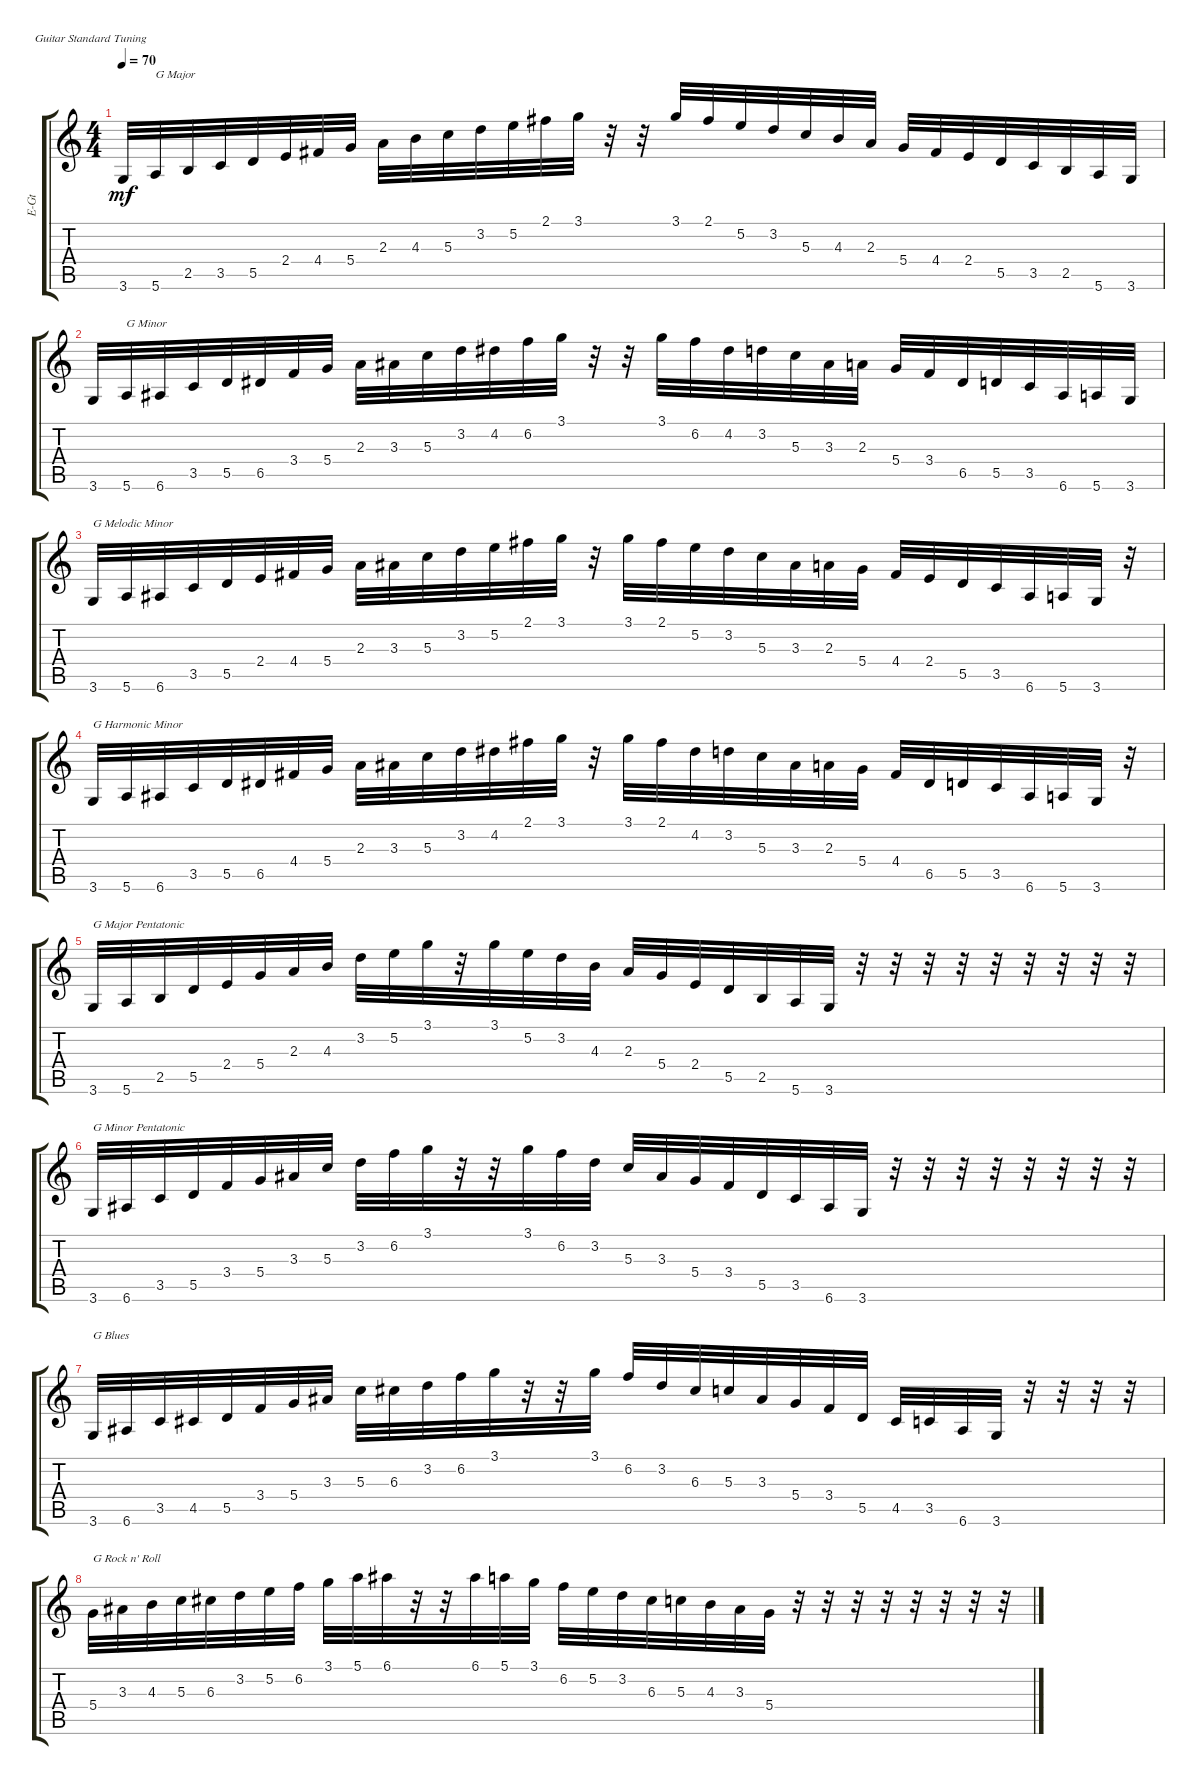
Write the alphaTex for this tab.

\defaultSystemsLayout 4
\bracketExtendMode groupsimilarinstruments
\otherSystemsTrackNameOrientation horizontal
\track ("Electric Guitar" "E-Gt") {instrument overdrivenguitar}
\staff {score tabs}
\tuning (E4 B3 G3 D3 A2 E2)
\ts (4 4)
\tempo 70
\clef g2
\ks c
3.6.32{dy mf instrument overdrivenguitar beam Up} 5.6.32{txt "G Major" beam Up} 2.5.32{beam Up} 3.5.32{beam Up} 5.5.32{beam Up} 2.4.32{beam Up} 4.4{acc #}.32{beam Up} 5.4.32{beam Up} 2.3.32{beam Down} 4.3.32{beam Down} 5.3.32{beam Down} 3.2.32{beam Down} 5.2.32{beam Down} 2.1{acc #}.32{beam Down} 3.1.32{beam Down} r.32{beam Up} r.32{beam Up} 3.1.32{beam Down} 2.1{acc #}.32{beam Down} 5.2.32{beam Down} 3.2.32{beam Down} 5.3.32{beam Down} 4.3.32{beam Down} 2.3.32{beam Down} 5.4.32{beam Up} 4.4{acc #}.32{beam Up} 2.4.32{beam Up} 5.5.32{beam Up} 3.5.32{beam Up} 2.5.32{beam Up} 5.6.32{beam Up} 3.6.32{beam Up} |
3.6.32{beam Up} 5.6.32{txt "G Minor" beam Up} 6.6{acc #}.32{beam Up} 3.5.32{beam Up} 5.5.32{beam Up} 6.5{acc #}.32{beam Up} 3.4.32{beam Up} 5.4.32{beam Up} 2.3.32{beam Down} 3.3{acc #}.32{beam Down} 5.3.32{beam Down} 3.2.32{beam Down} 4.2{acc #}.32{beam Down} 6.2.32{beam Down} 3.1.32{beam Down} r.32{beam Down} r.32{beam Down} 3.1.32{beam Down} 6.2.32{beam Down} 4.2{acc #}.32{beam Down} 3.2.32{beam Down} 5.3.32{beam Down} 3.3{acc #}.32{beam Down} 2.3.32{beam Down} 5.4.32{beam Up} 3.4.32{beam Up} 6.5{acc #}.32{beam Up} 5.5.32{beam Up} 3.5.32{beam Up} 6.6{acc #}.32{beam Up} 5.6.32{beam Up} 3.6.32{beam Up} |
3.6.32{txt "G Melodic Minor" beam Up} 5.6.32{beam Up} 6.6{acc #}.32{beam Up} 3.5.32{beam Up} 5.5.32{beam Up} 2.4.32{beam Up} 4.4{acc #}.32{beam Up} 5.4.32{beam Up} 2.3.32{beam Down} 3.3{acc #}.32{beam Down} 5.3.32{beam Down} 3.2.32{beam Down} 5.2.32{beam Down} 2.1{acc #}.32{beam Down} 3.1.32{beam Down} r.32{beam Down} 3.1.32{beam Down} 2.1{acc #}.32{beam Down} 5.2.32{beam Down} 3.2.32{beam Down} 5.3.32{beam Down} 3.3{acc #}.32{beam Down} 2.3.32{beam Down} 5.4.32{beam Down} 4.4{acc #}.32{beam Up} 2.4.32{beam Up} 5.5.32{beam Up} 3.5.32{beam Up} 6.6{acc #}.32{beam Up} 5.6.32{beam Up} 3.6.32{beam Up} r.32{beam Down} |
3.6.32{txt "G Harmonic Minor" beam Up} 5.6.32{beam Up} 6.6{acc #}.32{beam Up} 3.5.32{beam Up} 5.5.32{beam Up} 6.5{acc #}.32{beam Up} 4.4{acc #}.32{beam Up} 5.4.32{beam Up} 2.3.32{beam Down} 3.3{acc #}.32{beam Down} 5.3.32{beam Down} 3.2.32{beam Down} 4.2{acc #}.32{beam Down} 2.1{acc #}.32{beam Down} 3.1.32{beam Down} r.32{beam Down} 3.1.32{beam Down} 2.1{acc #}.32{beam Down} 4.2{acc #}.32{beam Down} 3.2.32{beam Down} 5.3.32{beam Down} 3.3{acc #}.32{beam Down} 2.3.32{beam Down} 5.4.32{beam Down} 4.4{acc #}.32{beam Up} 6.5{acc #}.32{beam Up} 5.5.32{beam Up} 3.5.32{beam Up} 6.6{acc #}.32{beam Up} 5.6.32{beam Up} 3.6.32{beam Up} r.32{beam Down} |
3.6.32{txt "G Major Pentatonic" beam Up} 5.6.32{beam Up} 2.5.32{beam Up} 5.5.32{beam Up} 2.4.32{beam Up} 5.4.32{beam Up} 2.3.32{beam Up} 4.3.32{beam Up} 3.2.32{beam Down} 5.2.32{beam Down} 3.1.32{beam Down} r.32{beam Down} 3.1.32{beam Down} 5.2.32{beam Down} 3.2.32{beam Down} 4.3.32{beam Down} 2.3.32{beam Up} 5.4.32{beam Up} 2.4.32{beam Up} 5.5.32{beam Up} 2.5.32{beam Up} 5.6.32{beam Up} 3.6.32{beam Up} r.32{beam Down} r.32{beam Down} r.32{beam Down} r.32{beam Down} r.32{beam Down} r.32{beam Down} r.32{beam Down} r.32{beam Down} r.32{beam Down} |
3.6.32{txt "G Minor Pentatonic" beam Up} 6.6{acc #}.32{beam Up} 3.5.32{beam Up} 5.5.32{beam Up} 3.4.32{beam Up} 5.4.32{beam Up} 3.3{acc #}.32{beam Up} 5.3.32{beam Up} 3.2.32{beam Down} 6.2.32{beam Down} 3.1.32{beam Down} r.32{beam Down} r.32{beam Down} 3.1.32{beam Down} 6.2.32{beam Down} 3.2.32{beam Down} 5.3.32{beam Up} 3.3{acc #}.32{beam Up} 5.4.32{beam Up} 3.4.32{beam Up} 5.5.32{beam Up} 3.5.32{beam Up} 6.6{acc #}.32{beam Up} 3.6.32{beam Up} r.32{beam Down} r.32{beam Down} r.32{beam Down} r.32{beam Down} r.32{beam Down} r.32{beam Down} r.32{beam Down} r.32{beam Down} |
3.6.32{txt "G Blues" beam Up} 6.6{acc #}.32{beam Up} 3.5.32{beam Up} 4.5{acc #}.32{beam Up} 5.5.32{beam Up} 3.4.32{beam Up} 5.4.32{beam Up} 3.3{acc #}.32{beam Up} 5.3.32{beam Down} 6.3{acc #}.32{beam Down} 3.2.32{beam Down} 6.2.32{beam Down} 3.1.32{beam Down} r.32{beam Down} r.32{beam Down} 3.1.32{beam Down} 6.2.32{beam Up} 3.2.32{beam Up} 6.3{acc #}.32{beam Up} 5.3.32{beam Up} 3.3{acc #}.32{beam Up} 5.4.32{beam Up} 3.4.32{beam Up} 5.5.32{beam Up} 4.5{acc #}.32{beam Up} 3.5.32{beam Up} 6.6{acc #}.32{beam Up} 3.6.32{beam Up} r.32{beam Down} r.32{beam Down} r.32{beam Down} r.32{beam Down} |
5.4.32{txt "G Rock n' Roll" beam Down} 3.3{acc #}.32{beam Down} 4.3.32{beam Down} 5.3.32{beam Down} 6.3{acc #}.32{beam Down} 3.2.32{beam Down} 5.2.32{beam Down} 6.2.32{beam Down} 3.1.32{beam Down} 5.1.32{beam Down} 6.1{acc #}.32{beam Down} r.32{beam Down} r.32{beam Down} 6.1{acc #}.32{beam Down} 5.1.32{beam Down} 3.1.32{beam Down} 6.2.32{beam Down} 5.2.32{beam Down} 3.2.32{beam Down} 6.3{acc #}.32{beam Down} 5.3.32{beam Down} 4.3.32{beam Down} 3.3{acc #}.32{beam Down} 5.4.32{beam Down} r.32{beam Down} r.32{beam Down} r.32{beam Down} r.32{beam Down} r.32{beam Down} r.32{beam Down} r.32{beam Down} r.32{beam Down}
